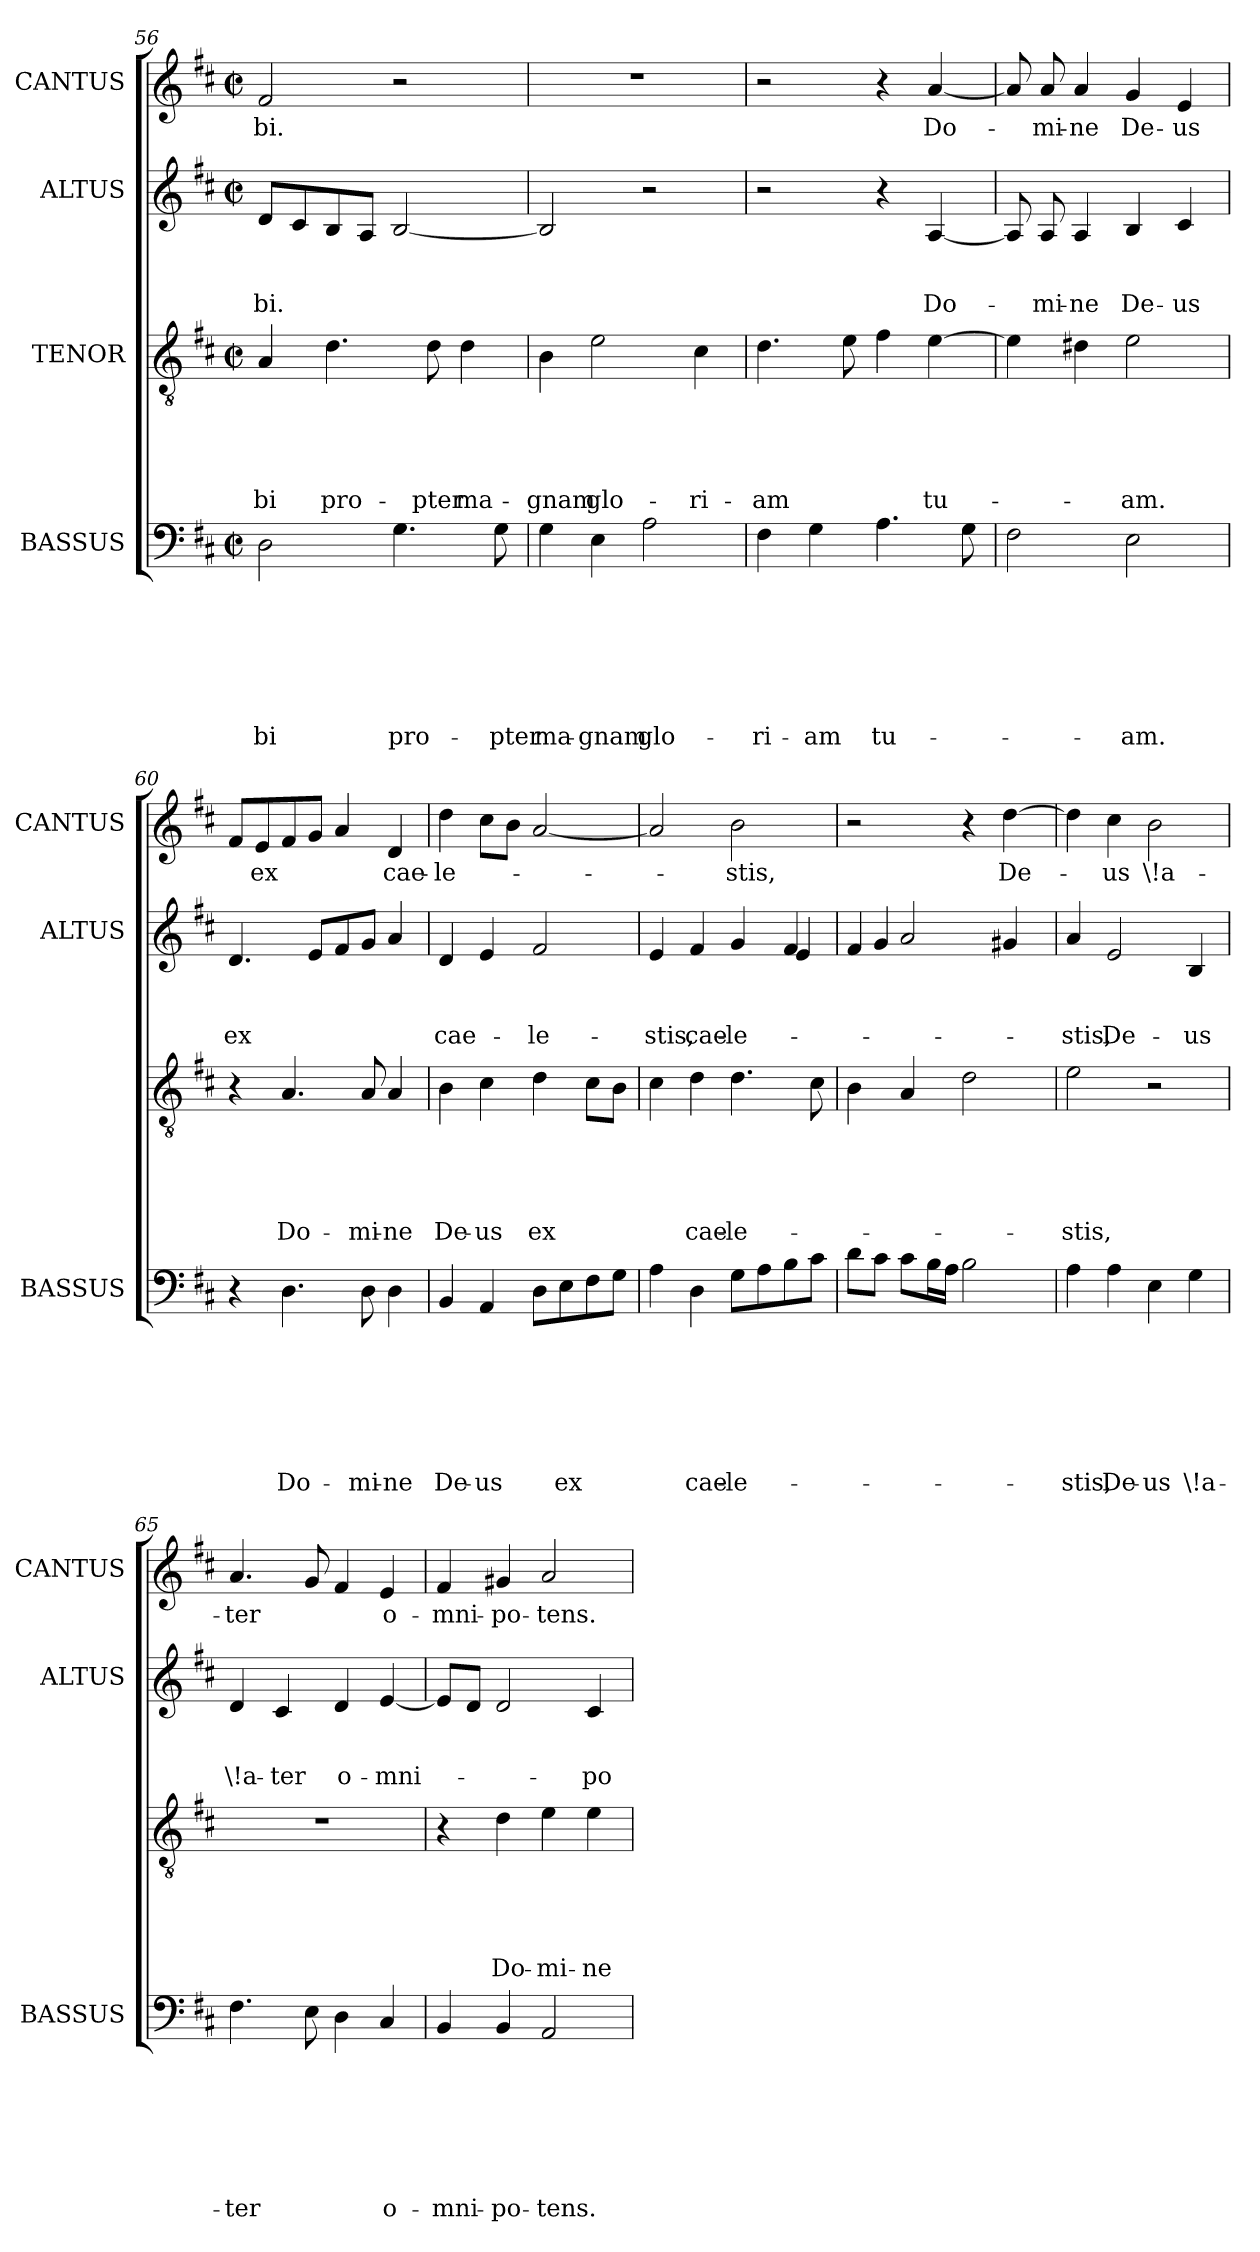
**kern	**text	**text	**text	**text	**text	**text	**text	**kern	**text	**text	**text	**text	**text	**kern	**text	**text	**text	**kern	**text
*part4	*part4	*part4	*part4	*part4	*part4	*part4	*part4	*part3	*part3	*part3	*part3	*part3	*part3	*part2	*part2	*part2	*part2	*part1	*part1
*staff4	*staff4	*staff4	*staff4	*staff4	*staff4	*staff4	*staff4	*staff3	*staff3	*staff3	*staff3	*staff3	*staff3	*staff2	*staff2	*staff2	*staff2	*staff1	*staff1
*I"BASSUS	*	*	*	*	*	*	*	*I"TENOR	*	*	*	*	*	*I"ALTUS	*	*	*	*I"CANTUS	*
*I'BASSUS	*	*	*	*	*	*	*	*	*	*	*	*	*	*I'ALTUS	*	*	*	*I'CANTUS	*
*clefF4	*	*	*	*	*	*	*	*clefGv2	*	*	*	*	*	*clefG2	*	*	*	*clefG2	*
*k[f#c#]	*	*	*	*	*	*	*	*k[f#c#]	*	*	*	*	*	*k[f#c#]	*	*	*	*k[f#c#]	*
*D:	*	*	*	*	*	*	*	*D:	*	*	*	*	*	*D:	*	*	*	*D:	*
*M2/2	*	*	*	*	*	*	*	*M2/2	*	*	*	*	*	*M2/2	*	*	*	*M2/2	*
*met(c|)	*	*	*	*	*	*	*	*met(c|)	*	*	*	*	*	*met(c|)	*	*	*	*met(c|)	*
=56	=56	=56	=56	=56	=56	=56	=56	=56	=56	=56	=56	=56	=56	=56	=56	=56	=56	=56	=56
!	!	!	!	!	!	!	!LO:LY:b	!	!	!	!	!	!LO:LY:b	!	!	!	!LO:LY:b	!	!LO:LY:b
2D\	.	.	.	.	.	.	-bi	4A/	.	.	.	.	-bi	8d/L	.	.	-bi.	2f#/	-bi.
.	.	.	.	.	.	.	.	.	.	.	.	.	.	8c#/	.	.	.	.	.
!	!	!	!	!	!	!	!	!	!	!	!	!	!LO:LY:b	!	!	!	!	!	!
.	.	.	.	.	.	.	.	4.d\	.	.	.	.	pro-	8B/	.	.	.	.	.
.	.	.	.	.	.	.	.	.	.	.	.	.	.	8A/J	.	.	.	.	.
!	!	!	!	!	!	!	!LO:LY:b	!	!	!	!	!	!	!	!	!	!	!	!
4.G\	.	.	.	.	.	.	pro-	.	.	.	.	.	.	[<2B/	.	.	.	2r	.
!	!	!	!	!	!	!	!	!	!	!	!	!	!LO:LY:b	!	!	!	!	!	!
.	.	.	.	.	.	.	.	8d\	.	.	.	.	-pter	.	.	.	.	.	.
!	!	!	!	!	!	!	!	!	!	!	!	!	!LO:LY:b	!	!	!	!	!	!
.	.	.	.	.	.	.	.	4d\	.	.	.	.	ma-	.	.	.	.	.	.
!	!	!	!	!	!	!	!LO:LY:b	!	!	!	!	!	!	!	!	!	!	!	!
8G\	.	.	.	.	.	.	-pter	.	.	.	.	.	.	.	.	.	.	.	.
=57	=57	=57	=57	=57	=57	=57	=57	=57	=57	=57	=57	=57	=57	=57	=57	=57	=57	=57	=57
!	!	!	!	!	!	!	!LO:LY:b	!	!	!	!	!	!LO:LY:b	!	!	!	!	!	!
4G\	.	.	.	.	.	.	ma-	4B\	.	.	.	.	-gnam	2B/]	.	.	.	1r	.
!	!	!	!	!	!	!	!LO:LY:b	!	!	!	!	!	!LO:LY:b	!	!	!	!	!	!
4E\	.	.	.	.	.	.	-gnam	2e\	.	.	.	.	glo-	.	.	.	.	.	.
!	!	!	!	!	!	!	!LO:LY:b	!	!	!	!	!	!	!	!	!	!	!	!
2A\	.	.	.	.	.	.	glo-	.	.	.	.	.	.	2r	.	.	.	.	.
!	!	!	!	!	!	!	!	!	!	!	!	!	!LO:LY:b	!	!	!	!	!	!
.	.	.	.	.	.	.	.	4c#\	.	.	.	.	-ri-	.	.	.	.	.	.
=58	=58	=58	=58	=58	=58	=58	=58	=58	=58	=58	=58	=58	=58	=58	=58	=58	=58	=58	=58
!	!	!	!	!	!	!	!LO:LY:b	!	!	!	!	!	!LO:LY:b	!	!	!	!	!	!
4F#\	.	.	.	.	.	.	-ri-	4.d\	.	.	.	.	-am	2r	.	.	.	2r	.
!	!	!	!	!	!	!	!LO:LY:b	!	!	!	!	!	!	!	!	!	!	!	!
4G\	.	.	.	.	.	.	-am	.	.	.	.	.	.	.	.	.	.	.	.
.	.	.	.	.	.	.	.	8e\	.	.	.	.	.	.	.	.	.	.	.
!	!	!	!	!	!	!	!LO:LY:b	!	!	!	!	!	!	!	!	!	!	!	!
4.A\	.	.	.	.	.	.	tu-	4f#\	.	.	.	.	.	4r	.	.	.	4r	.
!	!	!	!	!	!	!	!	!	!	!	!	!	!LO:LY:b	!	!	!	!LO:LY:b	!	!LO:LY:b
.	.	.	.	.	.	.	.	[>4e\	.	.	.	.	tu-	[<4A/	.	.	Do-	[<4a/	Do-
8G\	.	.	.	.	.	.	.	.	.	.	.	.	.	.	.	.	.	.	.
=59	=59	=59	=59	=59	=59	=59	=59	=59	=59	=59	=59	=59	=59	=59	=59	=59	=59	=59	=59
2F#\	.	.	.	.	.	.	.	4e\]	.	.	.	.	.	8A/]	.	.	.	8a/]	.
!	!	!	!	!	!	!	!	!	!	!	!	!	!	!	!	!	!LO:LY:b	!	!LO:LY:b
.	.	.	.	.	.	.	.	.	.	.	.	.	.	8A/	.	.	-mi-	8a/	-mi-
!	!	!	!	!	!	!	!	!	!	!	!	!	!	!	!	!	!LO:LY:b	!	!LO:LY:b
.	.	.	.	.	.	.	.	4d#X\	.	.	.	.	.	4A/	.	.	-ne	4a/	-ne
!	!	!	!	!	!	!	!LO:LY:b	!	!	!	!	!	!LO:LY:b	!	!	!	!LO:LY:b	!	!LO:LY:b
2E\	.	.	.	.	.	.	-am.	2e\	.	.	.	.	-am.	4B/	.	.	De-	4g/	De-
!	!	!	!	!	!	!	!	!	!	!	!	!	!	!	!	!	!LO:LY:b	!	!LO:LY:b
.	.	.	.	.	.	.	.	.	.	.	.	.	.	4c#/	.	.	-us	4e/	-us
!!LO:LB:g=z
=60	=60	=60	=60	=60	=60	=60	=60	=60	=60	=60	=60	=60	=60	=60	=60	=60	=60	=60	=60
!	!	!	!	!	!	!	!	!	!	!	!	!	!	!	!	!	!LO:LY:b	!	!
4r	.	.	.	.	.	.	.	4r	.	.	.	.	.	4.d/	.	.	ex	8f#/L	.
!	!	!	!	!	!	!	!	!	!	!	!	!	!	!	!	!	!	!	!LO:LY:b:rj
.	.	.	.	.	.	.	.	.	.	.	.	.	.	.	.	.	.	8e/	ex
!	!	!	!	!	!	!	!LO:LY:b	!	!	!	!	!	!LO:LY:b	!	!	!	!	!	!
4.D\	.	.	.	.	.	.	Do-	4.A/	.	.	.	.	Do-	.	.	.	.	8f#/	.
.	.	.	.	.	.	.	.	.	.	.	.	.	.	8e/L	.	.	.	8g/J	.
.	.	.	.	.	.	.	.	.	.	.	.	.	.	8f#/	.	.	.	4a/	.
!	!	!	!	!	!	!	!LO:LY:b	!	!	!	!	!	!LO:LY:b	!	!	!	!	!	!
8D\	.	.	.	.	.	.	-mi-	8A/	.	.	.	.	-mi-	8g/J	.	.	.	.	.
!	!	!	!	!	!	!	!LO:LY:b	!	!	!	!	!	!LO:LY:b	!	!	!	!	!	!LO:LY:b
4D\	.	.	.	.	.	.	-ne	4A/	.	.	.	.	-ne	4a/	.	.	.	4d/	cae-
=61	=61	=61	=61	=61	=61	=61	=61	=61	=61	=61	=61	=61	=61	=61	=61	=61	=61	=61	=61
!	!	!	!	!	!	!	!LO:LY:b	!	!	!	!	!	!LO:LY:b	!	!	!	!LO:LY:b	!	!LO:LY:b
4BB/	.	.	.	.	.	.	De-	4B\	.	.	.	.	De-	4d/	.	.	cae-	4dd\	-le-
!	!	!	!	!	!	!	!LO:LY:b	!	!	!	!	!	!LO:LY:b	!	!	!	!	!	!
4AA/	.	.	.	.	.	.	-us	4c#\	.	.	.	.	-us	4e/	.	.	.	8cc#\L	.
.	.	.	.	.	.	.	.	.	.	.	.	.	.	.	.	.	.	8b\J	.
!	!	!	!	!	!	!	!	!	!	!	!	!	!LO:LY:b	!	!	!	!LO:LY:b	!	!
8D\L	.	.	.	.	.	.	.	4d\	.	.	.	.	ex	2f#/	.	.	-le-	[<2a/	.
!	!	!	!	!	!	!	!LO:LY:b:rj	!	!	!	!	!	!	!	!	!	!	!	!
8E\	.	.	.	.	.	.	ex	.	.	.	.	.	.	.	.	.	.	.	.
8F#\	.	.	.	.	.	.	.	8c#\L	.	.	.	.	.	.	.	.	.	.	.
8G\J	.	.	.	.	.	.	.	8B\J	.	.	.	.	.	.	.	.	.	.	.
=62	=62	=62	=62	=62	=62	=62	=62	=62	=62	=62	=62	=62	=62	=62	=62	=62	=62	=62	=62
!	!	!	!	!	!	!	!	!	!	!	!	!	!	!	!	!	!LO:LY:b	!	!
*	*	*	*	*	*	*	*	*	*	*	*	*	*	*^	*	*	*	*	*
4A\	.	.	.	.	.	.	.	4c#\	.	.	.	.	.	4e/	2.ryy	.	.	-stis,	2a/]	.
!	!	!	!	!	!	!	!LO:LY:b	!	!	!	!	!	!LO:LY:b	!	!	!	!	!LO:LY:b	!	!
4D\	.	.	.	.	.	.	cae-	4d\	.	.	.	.	cae-	4f#/	.	.	.	cae-	.	.
!	!	!	!	!	!	!	!LO:LY:b	!	!	!	!	!	!LO:LY:b	!	!	!	!	!LO:LY:b	!	!LO:LY:b
8G\L	.	.	.	.	.	.	-le-	4.d\	.	.	.	.	-le-	4g/	.	.	.	-le-	2b\	-stis,
8A\	.	.	.	.	.	.	.	.	.	.	.	.	.	.	.	.	.	.	.	.
8B\	.	.	.	.	.	.	.	.	.	.	.	.	.	4f#/	4e/	.	.	.	.	.
8c#\J	.	.	.	.	.	.	.	8c#\	.	.	.	.	.	.	.	.	.	.	.	.
=63	=63	=63	=63	=63	=63	=63	=63	=63	=63	=63	=63	=63	=63	=63	=63	=63	=63	=63	=63	=63
8d\L	.	.	.	.	.	.	.	4B\	.	.	.	.	.	4f#/	8ryy	.	.	.	2r	.
8c#\J	.	.	.	.	.	.	.	.	.	.	.	.	.	.	4g/	.	.	.	.	.
8c#\L	.	.	.	.	.	.	.	4A/	.	.	.	.	.	2a/	.	.	.	.	.	.
16B\L	.	.	.	.	.	.	.	.	.	.	.	.	.	.	2ryy	.	.	.	.	.
16A\JJ	.	.	.	.	.	.	.	.	.	.	.	.	.	.	.	.	.	.	.	.
2B\	.	.	.	.	.	.	.	2d\	.	.	.	.	.	.	.	.	.	.	4r	.
!	!	!	!	!	!	!	!	!	!	!	!	!	!	!	!	!	!	!	!	!LO:LY:b
.	.	.	.	.	.	.	.	.	.	.	.	.	.	4g#X/	.	.	.	.	[>4dd\	De-
.	.	.	.	.	.	.	.	.	.	.	.	.	.	.	8ryy	.	.	.	.	.
=64	=64	=64	=64	=64	=64	=64	=64	=64	=64	=64	=64	=64	=64	=64	=64	=64	=64	=64	=64	=64
!	!	!	!	!	!	!	!LO:LY:b	!	!	!	!	!	!LO:LY:b	!	!	!	!	!LO:LY:b	!	!
*	*	*	*	*	*	*	*	*	*	*	*	*	*	*v	*v	*	*	*	*	*
4A\	.	.	.	.	.	.	-stis,	2e\	.	.	.	.	-stis,	4a/	.	.	-stis,	4dd\]	.
!	!	!	!	!	!	!	!LO:LY:b	!	!	!	!	!	!	!	!	!	!LO:LY:b	!	!LO:LY:b
4A\	.	.	.	.	.	.	De-	.	.	.	.	.	.	2e/	.	.	De-	4cc#\	-us
!	!	!	!	!	!	!	!LO:LY:b	!	!	!	!	!	!	!	!	!	!	!	!LO:LY:b
4E\	.	.	.	.	.	.	-us	2r	.	.	.	.	.	.	.	.	.	2b\	\!a-
!	!	!	!	!	!	!	!LO:LY:b	!	!	!	!	!	!	!	!	!	!LO:LY:b	!	!
4G\	.	.	.	.	.	.	\!a-	.	.	.	.	.	.	4B/	.	.	-us	.	.
!!LO:LB:g=z
=65	=65	=65	=65	=65	=65	=65	=65	=65	=65	=65	=65	=65	=65	=65	=65	=65	=65	=65	=65
!	!	!	!	!	!	!	!LO:LY:b	!	!	!	!	!	!	!	!	!	!LO:LY:b	!	!LO:LY:b
4.F#\	.	.	.	.	.	.	-ter	1r	.	.	.	.	.	4d/	.	.	\!a-	4.a/	-ter
!	!	!	!	!	!	!	!	!	!	!	!	!	!	!	!	!	!LO:LY:b	!	!
.	.	.	.	.	.	.	.	.	.	.	.	.	.	4c#/	.	.	-ter	.	.
8E\	.	.	.	.	.	.	.	.	.	.	.	.	.	.	.	.	.	8g/	.
!	!	!	!	!	!	!	!	!	!	!	!	!	!	!	!	!	!LO:LY:b	!	!
4D\	.	.	.	.	.	.	.	.	.	.	.	.	.	4d/	.	.	o-	4f#/	.
!	!	!	!	!	!	!	!LO:LY:b	!	!	!	!	!	!	!	!	!	!LO:LY:b	!	!LO:LY:b
4C#/	.	.	.	.	.	.	o-	.	.	.	.	.	.	[<4e/	.	.	-mni-	4e/	o-
=66	=66	=66	=66	=66	=66	=66	=66	=66	=66	=66	=66	=66	=66	=66	=66	=66	=66	=66	=66
!	!	!	!	!	!	!	!LO:LY:b	!	!	!	!	!	!	!	!	!	!	!	!LO:LY:b
4BB/	.	.	.	.	.	.	-mni-	4r	.	.	.	.	.	8e/L]	.	.	.	4f#/	-mni-
.	.	.	.	.	.	.	.	.	.	.	.	.	.	8d/J	.	.	.	.	.
!	!	!	!	!	!	!	!LO:LY:b	!	!	!	!	!	!LO:LY:b	!	!	!	!	!	!LO:LY:b
4BB/	.	.	.	.	.	.	-po-	4d\	.	.	.	.	Do-	2d/	.	.	.	4g#X/	-po-
!	!	!	!	!	!	!	!LO:LY:b	!	!	!	!	!	!LO:LY:b	!	!	!	!	!	!LO:LY:b
2AA/	.	.	.	.	.	.	-tens.	4e\	.	.	.	.	-mi-	.	.	.	.	2a/	-tens.
!	!	!	!	!	!	!	!	!	!	!	!	!	!LO:LY:b	!	!	!	!LO:LY:b	!	!
.	.	.	.	.	.	.	.	4e\	.	.	.	.	-ne	4c#/	.	.	-po-	.	.
=	=	=	=	=	=	=	=	=	=	=	=	=	=	=	=	=	=	=	=
*-	*-	*-	*-	*-	*-	*-	*-	*-	*-	*-	*-	*-	*-	*-	*-	*-	*-	*-	*-
